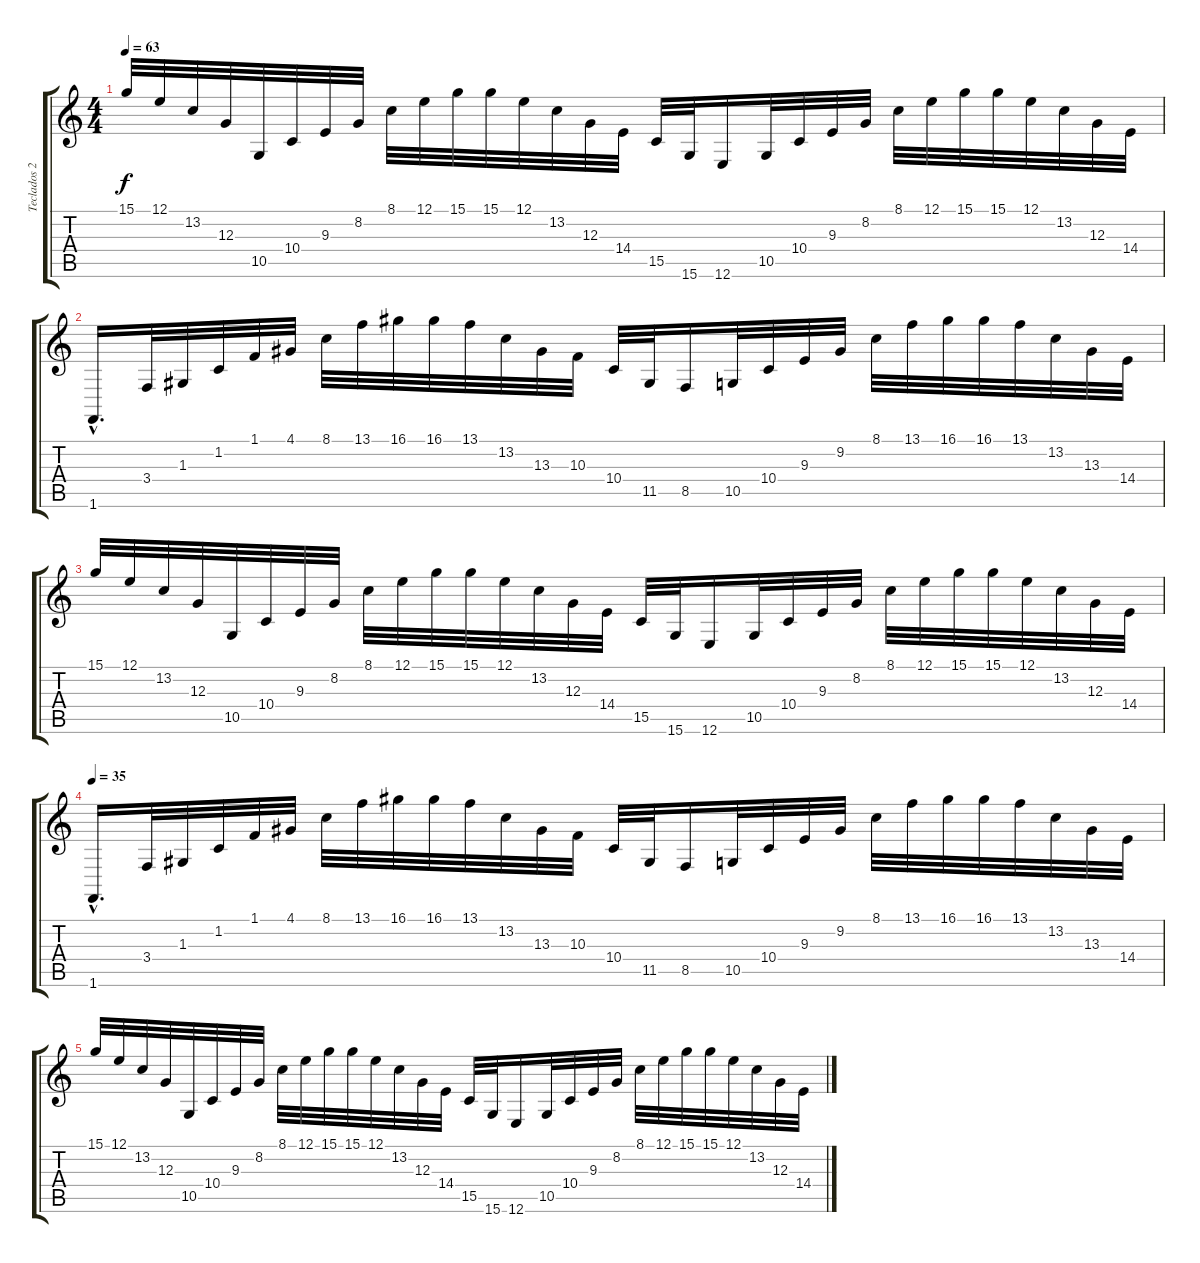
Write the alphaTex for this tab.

\track ("Teclados 2" "Teclados 2") {instrument pad3polysynth}
\staff {score tabs}
\tuning (E4 B3 G3 D3 A2 E2) {hide}
\ts (4 4)
\tempo 63
\clef g2
\ks c
15.1.32{dy f} 12.1.32 13.2.32 12.3.32 10.5.32 10.4.32 9.3.32 8.2.32 8.1.32 12.1.32 15.1.32 15.1.32 12.1.32 13.2.32 12.3.32 14.4.32 15.5.32 15.6.32 12.6.16 10.5.32 10.4.32 9.3.32 8.2.32 8.1.32 12.1.32 15.1.32 15.1.32 12.1.32 13.2.32 12.3.32 14.4.32 |
1.6{hac}.16{d} 3.4.32 1.3.32 1.2.32 1.1.32 4.1.32 8.1.32 13.1.32 16.1.32 16.1.32 13.1.32 13.2.32 13.3.32 10.3.32 10.4.32 11.5.32 8.5.16 10.5.32 10.4.32 9.3.32 9.2.32 8.1.32 13.1.32 16.1.32 16.1.32 13.1.32 13.2.32 13.3.32 14.4.32 |
15.1.32 12.1.32 13.2.32 12.3.32 10.5.32 10.4.32 9.3.32 8.2.32 8.1.32 12.1.32 15.1.32 15.1.32 12.1.32 13.2.32 12.3.32 14.4.32 15.5.32 15.6.32 12.6.16 10.5.32 10.4.32 9.3.32 8.2.32 8.1.32 12.1.32 15.1.32 15.1.32 12.1.32 13.2.32 12.3.32 14.4.32 |
\tempo 35
1.6{hac}.16{d} 3.4.32 1.3.32 1.2.32 1.1.32 4.1.32 8.1.32 13.1.32 16.1.32 16.1.32 13.1.32 13.2.32 13.3.32 10.3.32 10.4.32 11.5.32 8.5.16 10.5.32 10.4.32 9.3.32 9.2.32 8.1.32 13.1.32 16.1.32 16.1.32 13.1.32 13.2.32 13.3.32 14.4.32 |
15.1.32 12.1.32 13.2.32 12.3.32 10.5.32 10.4.32 9.3.32 8.2.32 8.1.32 12.1.32 15.1.32 15.1.32 12.1.32 13.2.32 12.3.32 14.4.32 15.5.32 15.6.32 12.6.16 10.5.32 10.4.32 9.3.32 8.2.32 8.1.32 12.1.32 15.1.32 15.1.32 12.1.32 13.2.32 12.3.32 14.4.32
